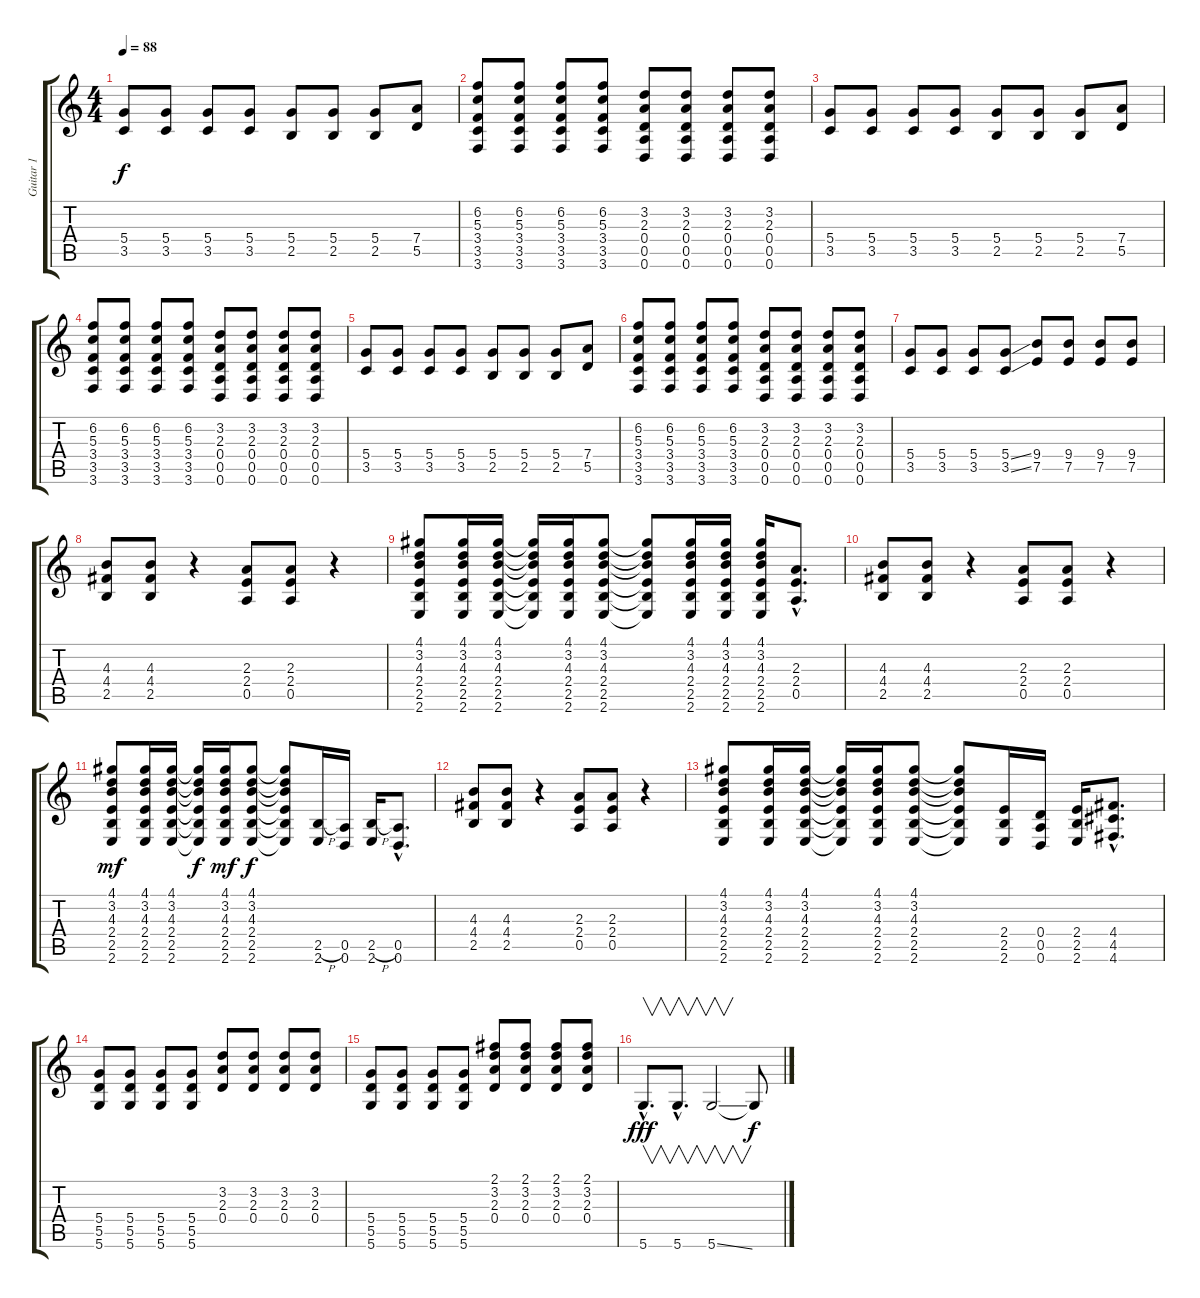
\track ("Guitar 1" "Guitar 1") {instrument distortionguitar}
\staff {score tabs}
\tuning (E4 B3 G3 D3 A2 D2) {hide}
\ts (4 4)
\tempo 88
\clef g2
\ks c
(5.4 3.5).8{dy f} (5.4 3.5).8 (5.4 3.5).8 (5.4 3.5).8 (5.4 2.5).8 (5.4 2.5).8 (5.4 2.5).8 (7.4 5.5).8 |
(6.2 5.3 3.4 3.5 3.6).8 (6.2 5.3 3.4 3.5 3.6).8 (6.2 5.3 3.4 3.5 3.6).8 (6.2 5.3 3.4 3.5 3.6).8 (3.2 2.3 0.4 0.5 0.6).8 (3.2 2.3 0.4 0.5 0.6).8 (3.2 2.3 0.4 0.5 0.6).8 (3.2 2.3 0.4 0.5 0.6).8 |
(5.4 3.5).8 (5.4 3.5).8 (5.4 3.5).8 (5.4 3.5).8 (5.4 2.5).8 (5.4 2.5).8 (5.4 2.5).8 (7.4 5.5).8 |
(6.2 5.3 3.4 3.5 3.6).8 (6.2 5.3 3.4 3.5 3.6).8 (6.2 5.3 3.4 3.5 3.6).8 (6.2 5.3 3.4 3.5 3.6).8 (3.2 2.3 0.4 0.5 0.6).8 (3.2 2.3 0.4 0.5 0.6).8 (3.2 2.3 0.4 0.5 0.6).8 (3.2 2.3 0.4 0.5 0.6).8 |
(5.4 3.5).8 (5.4 3.5).8 (5.4 3.5).8 (5.4 3.5).8 (5.4 2.5).8 (5.4 2.5).8 (5.4 2.5).8 (7.4 5.5).8 |
(6.2 5.3 3.4 3.5 3.6).8 (6.2 5.3 3.4 3.5 3.6).8 (6.2 5.3 3.4 3.5 3.6).8 (6.2 5.3 3.4 3.5 3.6).8 (3.2 2.3 0.4 0.5 0.6).8 (3.2 2.3 0.4 0.5 0.6).8 (3.2 2.3 0.4 0.5 0.6).8 (3.2 2.3 0.4 0.5 0.6).8 |
(5.4 3.5).8 (5.4 3.5).8 (5.4 3.5).8 (5.4{ss} 3.5{ss}).8 (9.4 7.5).8 (9.4 7.5).8 (9.4 7.5).8 (9.4 7.5).8 |
(4.3 4.4 2.5).8 (4.3 4.4 2.5).8 r.4 (2.3 2.4 0.5).8 (2.3 2.4 0.5).8 r.4 |
(4.1 3.2 4.3 2.4 2.5 2.6).8 (4.1 3.2 4.3 2.4 2.5 2.6).16 (4.1 3.2 4.3 2.4 2.5 2.6).16 (4.1{t} 3.2{t} 4.3{t} 2.4{t} 2.5{t} 2.6{t}).16 (4.1 3.2 4.3 2.4 2.5 2.6).16 (4.1 3.2 4.3 2.4 2.5 2.6).8 (4.1{t} 3.2{t} 4.3{t} 2.4{t} 2.5{t} 2.6{t}).8 (4.1 3.2 4.3 2.4 2.5 2.6).16 (4.1 3.2 4.3 2.4 2.5 2.6).16 (4.1 3.2 4.3 2.4 2.5 2.6).16 (2.3{hac} 2.4{hac} 0.5{hac}).8{d} |
(4.3 4.4 2.5).8 (4.3 4.4 2.5).8 r.4 (2.3 2.4 0.5).8 (2.3 2.4 0.5).8 r.4 |
(4.1 3.2 4.3 2.4 2.5 2.6).8{dy mf} (4.1 3.2 4.3 2.4 2.5 2.6).16 (4.1 3.2 4.3 2.4 2.5 2.6).16 (4.1{t} 3.2{t} 4.3{t} 2.4{t} 2.5{t} 2.6{t}).16{dy f} (4.1 3.2 4.3 2.4 2.5 2.6).16{dy mf} (4.1 3.2 4.3 2.4 2.5 2.6).8{dy f} (4.1{t} 3.2{t} 4.3{t} 2.4{t} 2.5{t} 2.6{t}).8 (2.5{h} 2.6).16 (0.5 0.6).16 (2.5{h} 2.6).16 (0.5{hac} 0.6{hac}).8{d} |
(4.3 4.4 2.5).8 (4.3 4.4 2.5).8 r.4 (2.3 2.4 0.5).8 (2.3 2.4 0.5).8 r.4 |
(4.1 3.2 4.3 2.4 2.5 2.6).8 (4.1 3.2 4.3 2.4 2.5 2.6).16 (4.1 3.2 4.3 2.4 2.5 2.6).16 (4.1{t} 3.2{t} 4.3{t} 2.4{t} 2.5{t} 2.6{t}).16 (4.1 3.2 4.3 2.4 2.5 2.6).16 (4.1 3.2 4.3 2.4 2.5 2.6).8 (4.1{t} 3.2{t} 4.3{t} 2.4{t} 2.5{t} 2.6{t}).8 (2.4 2.5 2.6).16 (0.4 0.5 0.6).16 (2.4 2.5 2.6).16 (4.4{hac} 4.5{hac} 4.6{hac}).8{d} |
(5.4 5.5 5.6).8 (5.4 5.5 5.6).8 (5.4 5.5 5.6).8 (5.4 5.5 5.6).8 (3.2 2.3 0.4).8 (3.2 2.3 0.4).8 (3.2 2.3 0.4).8 (3.2 2.3 0.4).8 |
(5.4 5.5 5.6).8 (5.4 5.5 5.6).8 (5.4 5.5 5.6).8 (5.4 5.5 5.6).8 (2.1 3.2 2.3 0.4).8 (2.1 3.2 2.3 0.4).8 (2.1 3.2 2.3 0.4).8 (2.1 3.2 2.3 0.4).8 |
5.6{hac}.8{v d dy fff} 5.6{hac}.8{v d} 5.6{ss}.2{v} 5.6{t}.8{dy f}
